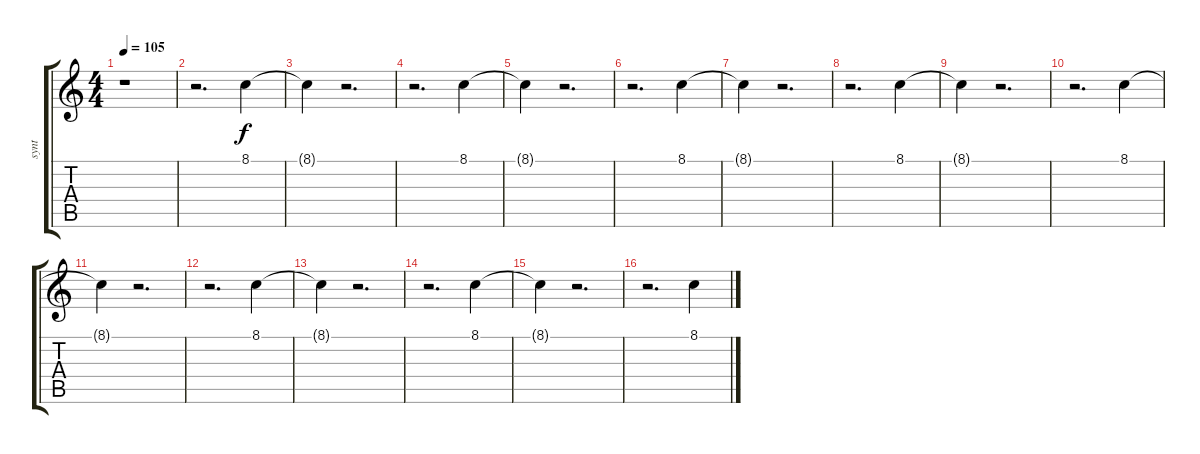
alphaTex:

\track ("synt" "synt") {instrument synthvoice}
\staff {score tabs}
\tuning (E4 B3 G3 D3 A2 E2) {hide}
\ts (4 4)
\tempo 105
\clef g2
\ks c
r.1{dy p} |
r.2{d} 8.1.4{dy f} |
8.1{t}.4 r.2{d} |
r.2{d} 8.1.4 |
8.1{t}.4 r.2{d} |
r.2{d} 8.1.4 |
8.1{t}.4 r.2{d} |
r.2{d} 8.1.4 |
8.1{t}.4 r.2{d} |
r.2{d} 8.1.4 |
8.1{t}.4 r.2{d} |
r.2{d} 8.1.4 |
8.1{t}.4 r.2{d} |
r.2{d} 8.1.4 |
8.1{t}.4 r.2{d} |
r.2{d} 8.1.4
